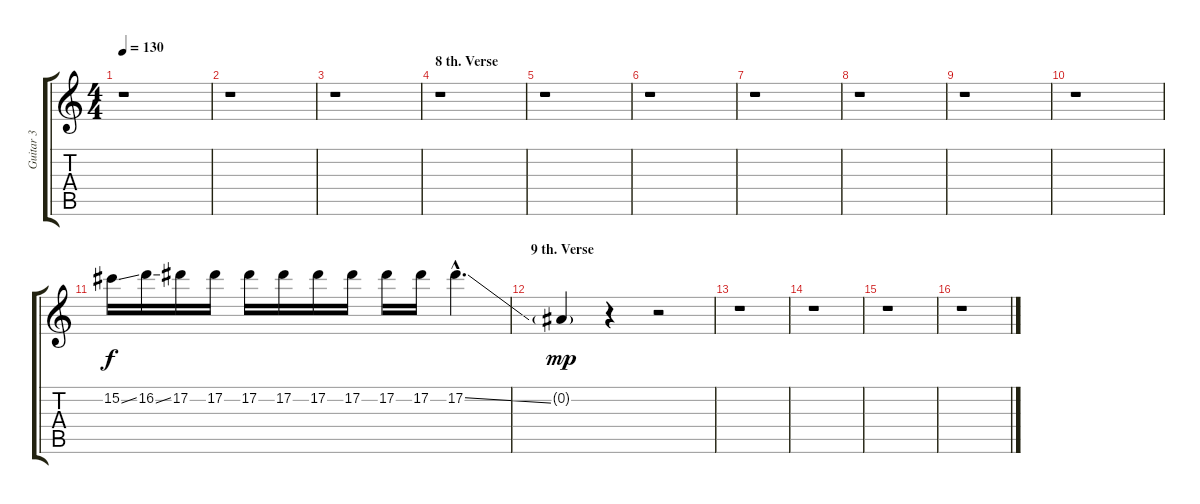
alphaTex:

\track ("Guitar 3" "Guitar 3") {instrument distortionguitar}
\staff {score tabs}
\tuning (Eb4 Bb3 Gb3 Db3 Ab2 Eb2) {hide}
\ts (4 4)
\tempo 130
\clef g2
\ks c
r.1{dy mp} |
r.1 |
r.1 |
\section ("" "8 th. Verse")
r.1 |
r.1 |
r.1 |
r.1 |
r.1 |
r.1 |
r.1 |
15.2{ss}.16{dy f} 16.2{ss}.16 17.2.16 17.2.16 17.2.16 17.2.16 17.2.16 17.2.16 17.2.16 17.2.16 17.2{ss hac}.4{d} |
\section ("" "9 th. Verse")
0.2{g}.4{dy mp} r.4 r.2 |
r.1 |
r.1 |
r.1 |
r.1
